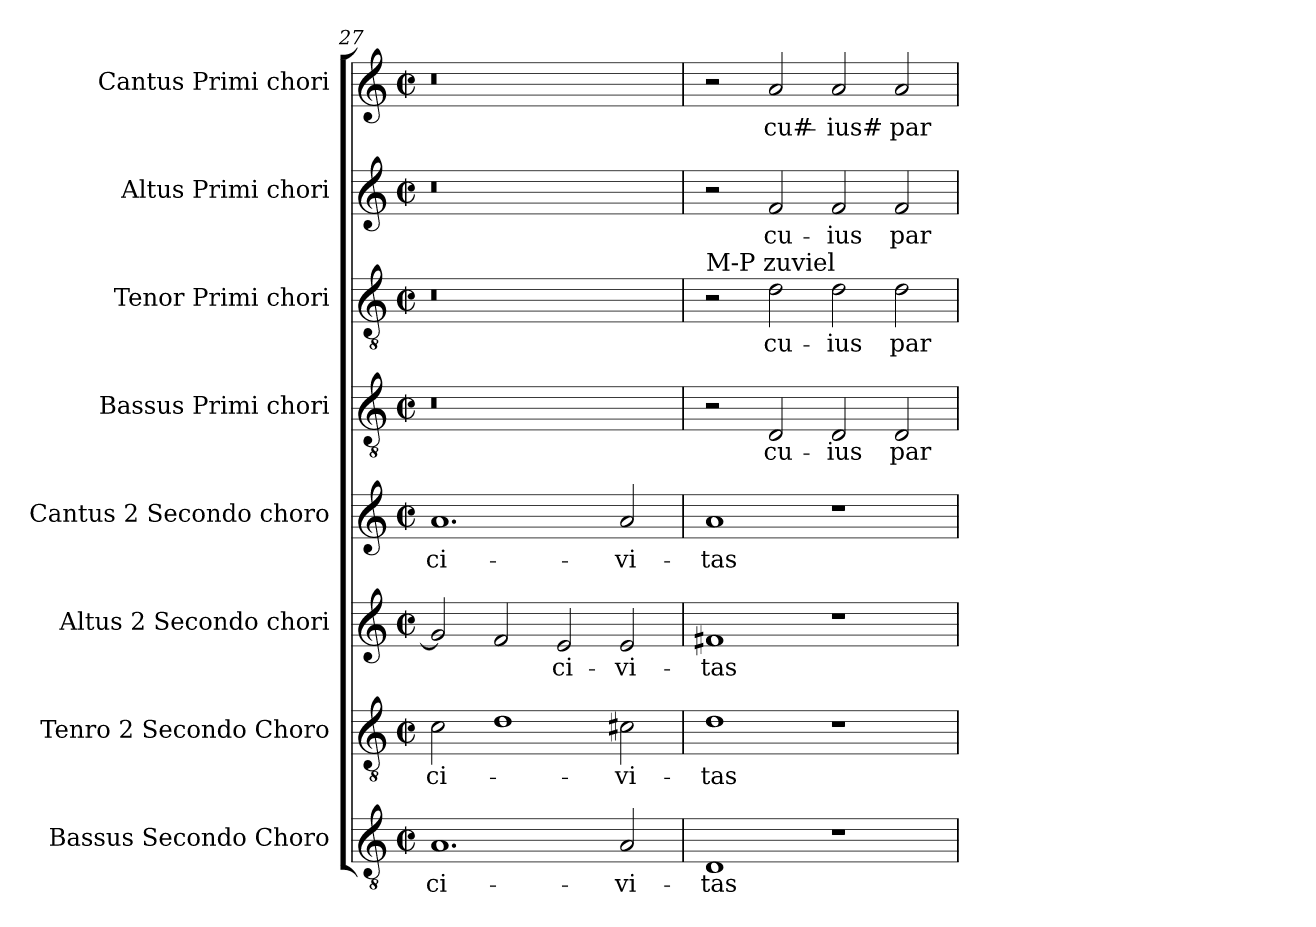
**kern	**text	**kern	**text	**kern	**text	**kern	**text	**kern	**text	**kern	**text	**kern	**text	**kern	**text
*part8	*part8	*part7	*part7	*part6	*part6	*part5	*part5	*part4	*part4	*part3	*part3	*part2	*part2	*part1	*part1
*staff8	*staff8	*staff7	*staff7	*staff6	*staff6	*staff5	*staff5	*staff4	*staff4	*staff3	*staff3	*staff2	*staff2	*staff1	*staff1
*I"Bassus  Secondo Choro	*	*I"Tenro 2  Secondo Choro	*	*I"Altus 2  Secondo chori	*	*I"Cantus 2  Secondo choro	*	*I"Bassus  Primi chori	*	*I"Tenor  Primi chori	*	*I"Altus  Primi chori	*	*I"Cantus  Primi chori	*
*I'Ch	*	*I'Ch	*	*I'Ch	*	*I'Ch	*	*I'Ch	*	*I'Ch	*	*I'Ch	*	*I'Ch	*
*clefGv2	*	*clefGv2	*	*clefG2	*	*clefG2	*	*clefGv2	*	*clefGv2	*	*clefG2	*	*clefG2	*
*M2/2	*	*M2/2	*	*M2/2	*	*M2/2	*	*M2/2	*	*M2/2	*	*M2/2	*	*M2/2	*
*met(c|)	*	*met(c|)	*	*met(c|)	*	*met(c|)	*	*met(c|)	*	*met(c|)	*	*met(c|)	*	*met(c|)	*
=27	=27	=27	=27	=27	=27	=27	=27	=27	=27	=27	=27	=27	=27	=27	=27
!	!LO:LY:b:cj	!	!LO:LY:b:cj	!	!	!	!LO:LY:b:cj	!	!	!	!	!	!	!	!
1.A	ci-	2c\	ci-	2g/]	.	1.a	ci-	0r	.	0r	.	0r	.	0r	.
.	.	1d	.	2f/	.	.	.	.	.	.	.	.	.	.	.
!	!	!	!	!	!LO:LY:b:cj	!	!	!	!	!	!	!	!	!	!
.	.	.	.	2e/	ci-	.	.	.	.	.	.	.	.	.	.
!	!LO:LY:b:cj	!	!LO:LY:b:cj	!	!LO:LY:b:cj	!	!LO:LY:b:cj	!	!	!	!	!	!	!	!
2A/	-vi-	2c#X\	-vi-	2e/	-vi-	2a/	-vi-	.	.	.	.	.	.	.	.
!!LO:LB:g=z
=28	=28	=28	=28	=28	=28	=28	=28	=28	=28	=28	=28	=28	=28	=28	=28
!	!	!	!	!	!	!	!	!	!	!LO:TX:a:t=M-P zuviel	!	!	!	!	!
!	!LO:LY:b:cj	!	!LO:LY:b:cj	!	!LO:LY:b:cj	!	!LO:LY:b:cj	!	!	!	!	!	!	!	!
1D	-tas	1d	-tas	1f#X	-tas	1a	-tas	2r	.	2r	.	2r	.	2r	.
!	!	!	!	!	!	!	!	!	!LO:LY:b:cj	!	!LO:LY:b:cj	!	!LO:LY:b:cj	!	!LO:LY:b
.	.	.	.	.	.	.	.	2D/	cu-	2d\	cu-	2f/	cu-	2a/	cu#-
!	!	!	!	!	!	!	!	!	!LO:LY:b:cj	!	!LO:LY:b:cj	!	!LO:LY:b:cj	!	!LO:LY:b:rj
1r	.	1r	.	1r	.	1r	.	2D/	-ius	2d\	-ius	2f/	-ius	2a/	-ius#
!	!	!	!	!	!	!	!	!	!LO:LY:b:cj	!	!LO:LY:b:cj	!	!LO:LY:b:cj	!	!LO:LY:b:cj
.	.	.	.	.	.	.	.	2D/	par-	2d\	par-	2f/	par-	2a/	par-
=	=	=	=	=	=	=	=	=	=	=	=	=	=	=	=
*-	*-	*-	*-	*-	*-	*-	*-	*-	*-	*-	*-	*-	*-	*-	*-
